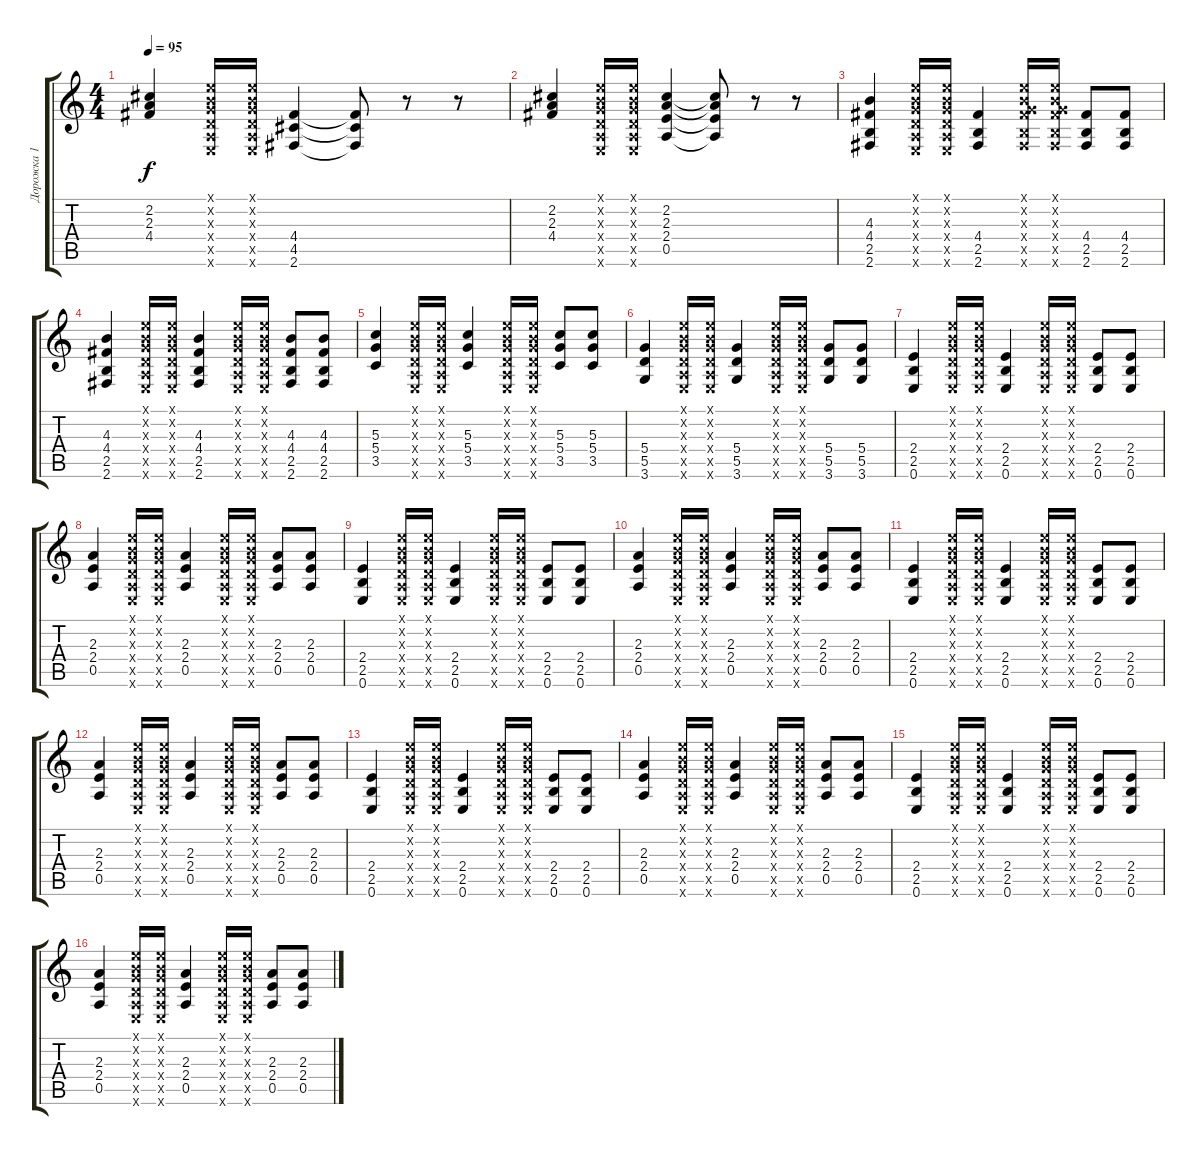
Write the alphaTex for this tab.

\track ("Дорожка 1" "Дорожка 1") {instrument distortionguitar}
\staff {score tabs}
\tuning (E4 B3 G3 D3 A2 E2) {hide}
\ts (4 4)
\tempo 95
\clef g2
\ks c
(2.2 2.3 4.4).4{dy f} (0.1{x} 0.2{x} 0.3{x} 0.4{x} 0.5{x} 0.6{x}).16 (0.1{x} 0.2{x} 0.3{x} 0.4{x} 0.5{x} 0.6{x}).16 (4.4 4.5 2.6).4 (4.4{t} 4.5{t} 2.6{t}).8 r.8 r.8 |
(2.2 2.3 4.4).4 (0.1{x} 0.2{x} 0.3{x} 0.4{x} 0.5{x} 0.6{x}).16 (0.1{x} 0.2{x} 0.3{x} 0.4{x} 0.5{x} 0.6{x}).16 (2.2 2.3 2.4 0.5).4 (2.2{t} 2.3{t} 2.4{t} 0.5{t}).8 r.8 r.8 |
(4.3 4.4 2.5 2.6).4 (0.1{x} 0.2{x} 0.3{x} 0.4{x} 0.5{x} 0.6{x}).16 (0.1{x} 0.2{x} 0.3{x} 0.4{x} 0.5{x} 0.6{x}).16 (4.4 2.5 2.6).4 (0.1{x} 0.2{x} 0.3{x} 4.4{x} 2.5{x} 2.6{x}).16 (0.1{x} 0.2{x} 0.3{x} 4.4{x} 2.5{x} 2.6{x}).16 (4.4 2.5 2.6).8 (4.4 2.5 2.6).8 |
(4.3 4.4 2.5 2.6).4 (0.1{x} 0.2{x} 0.3{x} 0.4{x} 0.5{x} 0.6{x}).16 (0.1{x} 0.2{x} 0.3{x} 0.4{x} 0.5{x} 0.6{x}).16 (4.3 4.4 2.5 2.6).4 (0.1{x} 0.2{x} 0.3{x} 0.4{x} 0.5{x} 0.6{x}).16 (0.1{x} 0.2{x} 0.3{x} 0.4{x} 0.5{x} 0.6{x}).16 (4.3 4.4 2.5 2.6).8 (4.3 4.4 2.5 2.6).8 |
(5.3 5.4 3.5).4 (0.1{x} 0.2{x} 0.3{x} 0.4{x} 0.5{x} 0.6{x}).16 (0.1{x} 0.2{x} 0.3{x} 0.4{x} 0.5{x} 0.6{x}).16 (5.3 5.4 3.5).4 (0.1{x} 0.2{x} 0.3{x} 0.4{x} 0.5{x} 0.6{x}).16 (0.1{x} 0.2{x} 0.3{x} 0.4{x} 0.5{x} 0.6{x}).16 (5.3 5.4 3.5).8 (5.3 5.4 3.5).8 |
(5.4 5.5 3.6).4 (0.1{x} 0.2{x} 0.3{x} 0.4{x} 0.5{x} 0.6{x}).16 (0.1{x} 0.2{x} 0.3{x} 0.4{x} 0.5{x} 0.6{x}).16 (5.4 5.5 3.6).4 (0.1{x} 0.2{x} 0.3{x} 0.4{x} 0.5{x} 0.6{x}).16 (0.1{x} 0.2{x} 0.3{x} 0.4{x} 0.5{x} 0.6{x}).16 (5.4 5.5 3.6).8 (5.4 5.5 3.6).8 |
(2.4 2.5 0.6).4 (0.1{x} 0.2{x} 0.3{x} 0.4{x} 0.5{x} 0.6{x}).16 (0.1{x} 0.2{x} 0.3{x} 0.4{x} 0.5{x} 0.6{x}).16 (2.4 2.5 0.6).4 (0.1{x} 0.2{x} 0.3{x} 0.4{x} 0.5{x} 0.6{x}).16 (0.1{x} 0.2{x} 0.3{x} 0.4{x} 0.5{x} 0.6{x}).16 (2.4 2.5 0.6).8 (2.4 2.5 0.6).8 |
(2.3 2.4 0.5).4 (0.1{x} 0.2{x} 0.3{x} 0.4{x} 0.5{x} 0.6{x}).16 (0.1{x} 0.2{x} 0.3{x} 0.4{x} 0.5{x} 0.6{x}).16 (2.3 2.4 0.5).4 (0.1{x} 0.2{x} 0.3{x} 0.4{x} 0.5{x} 0.6{x}).16 (0.1{x} 0.2{x} 0.3{x} 0.4{x} 0.5{x} 0.6{x}).16 (2.3 2.4 0.5).8 (2.3 2.4 0.5).8 |
(2.4 2.5 0.6).4 (0.1{x} 0.2{x} 0.3{x} 0.4{x} 0.5{x} 0.6{x}).16 (0.1{x} 0.2{x} 0.3{x} 0.4{x} 0.5{x} 0.6{x}).16 (2.4 2.5 0.6).4 (0.1{x} 0.2{x} 0.3{x} 0.4{x} 0.5{x} 0.6{x}).16 (0.1{x} 0.2{x} 0.3{x} 0.4{x} 0.5{x} 0.6{x}).16 (2.4 2.5 0.6).8 (2.4 2.5 0.6).8 |
(2.3 2.4 0.5).4 (0.1{x} 0.2{x} 0.3{x} 0.4{x} 0.5{x} 0.6{x}).16 (0.1{x} 0.2{x} 0.3{x} 0.4{x} 0.5{x} 0.6{x}).16 (2.3 2.4 0.5).4 (0.1{x} 0.2{x} 0.3{x} 0.4{x} 0.5{x} 0.6{x}).16 (0.1{x} 0.2{x} 0.3{x} 0.4{x} 0.5{x} 0.6{x}).16 (2.3 2.4 0.5).8 (2.3 2.4 0.5).8 |
(2.4 2.5 0.6).4 (0.1{x} 0.2{x} 0.3{x} 0.4{x} 0.5{x} 0.6{x}).16 (0.1{x} 0.2{x} 0.3{x} 0.4{x} 0.5{x} 0.6{x}).16 (2.4 2.5 0.6).4 (0.1{x} 0.2{x} 0.3{x} 0.4{x} 0.5{x} 0.6{x}).16 (0.1{x} 0.2{x} 0.3{x} 0.4{x} 0.5{x} 0.6{x}).16 (2.4 2.5 0.6).8 (2.4 2.5 0.6).8 |
(2.3 2.4 0.5).4 (0.1{x} 0.2{x} 0.3{x} 0.4{x} 0.5{x} 0.6{x}).16 (0.1{x} 0.2{x} 0.3{x} 0.4{x} 0.5{x} 0.6{x}).16 (2.3 2.4 0.5).4 (0.1{x} 0.2{x} 0.3{x} 0.4{x} 0.5{x} 0.6{x}).16 (0.1{x} 0.2{x} 0.3{x} 0.4{x} 0.5{x} 0.6{x}).16 (2.3 2.4 0.5).8 (2.3 2.4 0.5).8 |
(2.4 2.5 0.6).4 (0.1{x} 0.2{x} 0.3{x} 0.4{x} 0.5{x} 0.6{x}).16 (0.1{x} 0.2{x} 0.3{x} 0.4{x} 0.5{x} 0.6{x}).16 (2.4 2.5 0.6).4 (0.1{x} 0.2{x} 0.3{x} 0.4{x} 0.5{x} 0.6{x}).16 (0.1{x} 0.2{x} 0.3{x} 0.4{x} 0.5{x} 0.6{x}).16 (2.4 2.5 0.6).8 (2.4 2.5 0.6).8 |
(2.3 2.4 0.5).4 (0.1{x} 0.2{x} 0.3{x} 0.4{x} 0.5{x} 0.6{x}).16 (0.1{x} 0.2{x} 0.3{x} 0.4{x} 0.5{x} 0.6{x}).16 (2.3 2.4 0.5).4 (0.1{x} 0.2{x} 0.3{x} 0.4{x} 0.5{x} 0.6{x}).16 (0.1{x} 0.2{x} 0.3{x} 0.4{x} 0.5{x} 0.6{x}).16 (2.3 2.4 0.5).8 (2.3 2.4 0.5).8 |
(2.4 2.5 0.6).4 (0.1{x} 0.2{x} 0.3{x} 0.4{x} 0.5{x} 0.6{x}).16 (0.1{x} 0.2{x} 0.3{x} 0.4{x} 0.5{x} 0.6{x}).16 (2.4 2.5 0.6).4 (0.1{x} 0.2{x} 0.3{x} 0.4{x} 0.5{x} 0.6{x}).16 (0.1{x} 0.2{x} 0.3{x} 0.4{x} 0.5{x} 0.6{x}).16 (2.4 2.5 0.6).8 (2.4 2.5 0.6).8 |
(2.3 2.4 0.5).4 (0.1{x} 0.2{x} 0.3{x} 0.4{x} 0.5{x} 0.6{x}).16 (0.1{x} 0.2{x} 0.3{x} 0.4{x} 0.5{x} 0.6{x}).16 (2.3 2.4 0.5).4 (0.1{x} 0.2{x} 0.3{x} 0.4{x} 0.5{x} 0.6{x}).16 (0.1{x} 0.2{x} 0.3{x} 0.4{x} 0.5{x} 0.6{x}).16 (2.3 2.4 0.5).8 (2.3 2.4 0.5).8
